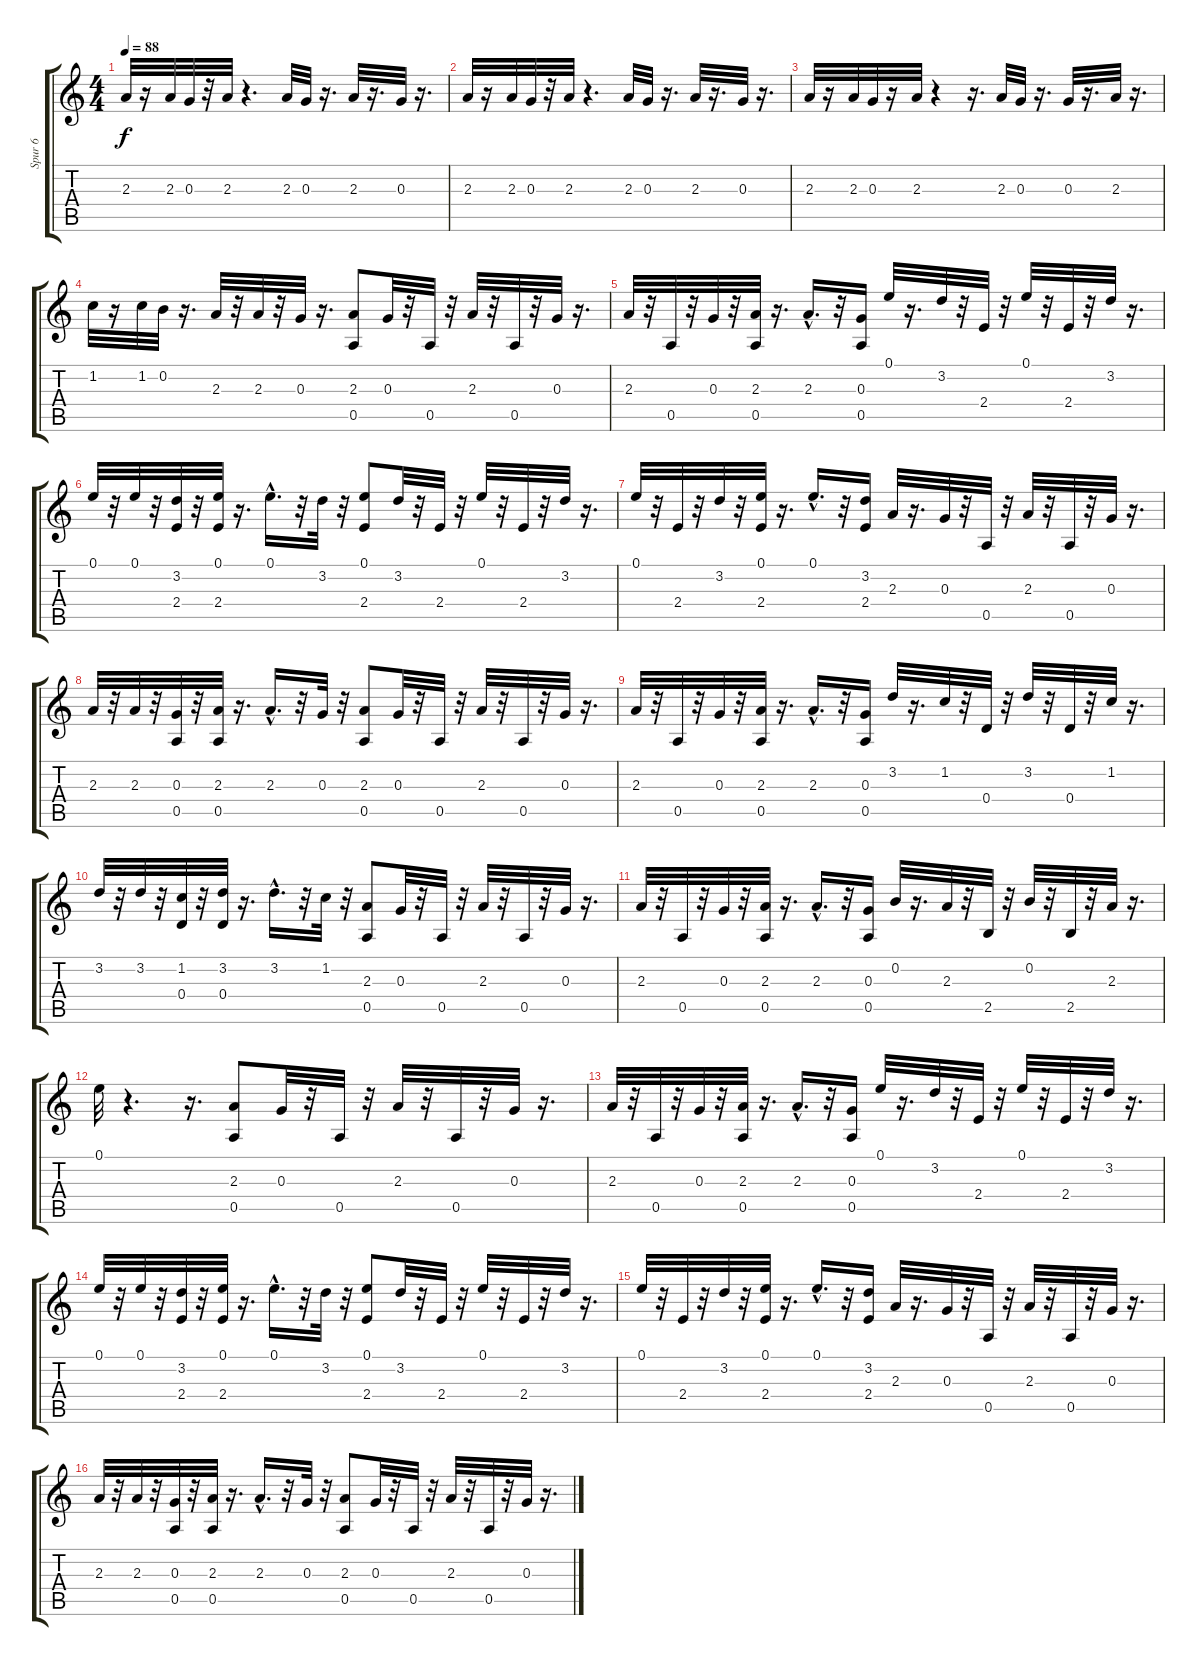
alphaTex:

\track ("Spur 6" "Spur 6") {instrument electricguitarmuted}
\staff {score tabs}
\tuning (E4 B3 G3 D3 A2 E2) {hide}
\ts (4 4)
\tempo 88
\clef g2
\ks c
2.3.32{dy f} r.16 2.3.32 0.3.32 r.32 2.3.32 r.4{d} 2.3.32 0.3.32 r.16{d} 2.3.32 r.16{d} 0.3.32 r.16{d} |
2.3.32 r.16 2.3.32 0.3.32 r.32 2.3.32 r.4{d} 2.3.32 0.3.32 r.16{d} 2.3.32 r.16{d} 0.3.32 r.16{d} |
2.3.32 r.16 2.3.32 0.3.32 r.16 2.3.32 r.4 r.16{d} 2.3.32 0.3.32 r.16{d} 0.3.32 r.16{d} 2.3.32 r.16{d} |
1.2.32 r.16 1.2.32 0.2.32 r.16{d} 2.3.32 r.32 2.3.32 r.32 0.3.32 r.16{d} (2.3 0.5).8 0.3.32 r.32 0.5.32 r.32 2.3.32 r.32 0.5.32 r.32 0.3.32 r.16{d} |
2.3.32 r.32 0.5.32 r.32 0.3.32 r.32 (2.3 0.5).32 r.16{d} 2.3{hac}.16{d} r.32 (0.3 0.5).16 0.1.32 r.16{d} 3.2.32 r.32 2.4.32 r.32 0.1.32 r.32 2.4.32 r.32 3.2.32 r.16{d} |
0.1.32 r.32 0.1.32 r.32 (3.2 2.4).32 r.32 (0.1 2.4).32 r.16{d} 0.1{hac}.16{d} r.32 3.2.32 r.32 (0.1 2.4).8 3.2.32 r.32 2.4.32 r.32 0.1.32 r.32 2.4.32 r.32 3.2.32 r.16{d} |
0.1.32 r.32 2.4.32 r.32 3.2.32 r.32 (0.1 2.4).32 r.16{d} 0.1{hac}.16{d} r.32 (3.2 2.4).16 2.3.32 r.16{d} 0.3.32 r.32 0.5.32 r.32 2.3.32 r.32 0.5.32 r.32 0.3.32 r.16{d} |
2.3.32 r.32 2.3.32 r.32 (0.3 0.5).32 r.32 (2.3 0.5).32 r.16{d} 2.3{hac}.16{d} r.32 0.3.32 r.32 (2.3 0.5).8 0.3.32 r.32 0.5.32 r.32 2.3.32 r.32 0.5.32 r.32 0.3.32 r.16{d} |
2.3.32 r.32 0.5.32 r.32 0.3.32 r.32 (2.3 0.5).32 r.16{d} 2.3{hac}.16{d} r.32 (0.3 0.5).16 3.2.32 r.16{d} 1.2.32 r.32 0.4.32 r.32 3.2.32 r.32 0.4.32 r.32 1.2.32 r.16{d} |
3.2.32 r.32 3.2.32 r.32 (1.2 0.4).32 r.32 (3.2 0.4).32 r.16{d} 3.2{hac}.16{d} r.32 1.2.32 r.32 (2.3 0.5).8 0.3.32 r.32 0.5.32 r.32 2.3.32 r.32 0.5.32 r.32 0.3.32 r.16{d} |
2.3.32 r.32 0.5.32 r.32 0.3.32 r.32 (2.3 0.5).32 r.16{d} 2.3{hac}.16{d} r.32 (0.3 0.5).16 0.2.32 r.16{d} 2.3.32 r.32 2.5.32 r.32 0.2.32 r.32 2.5.32 r.32 2.3.32 r.16{d} |
0.1.32 r.4{d} r.16{d} (2.3 0.5).8 0.3.32 r.32 0.5.32 r.32 2.3.32 r.32 0.5.32 r.32 0.3.32 r.16{d} |
2.3.32 r.32 0.5.32 r.32 0.3.32 r.32 (2.3 0.5).32 r.16{d} 2.3{hac}.16{d} r.32 (0.3 0.5).16 0.1.32 r.16{d} 3.2.32 r.32 2.4.32 r.32 0.1.32 r.32 2.4.32 r.32 3.2.32 r.16{d} |
0.1.32 r.32 0.1.32 r.32 (3.2 2.4).32 r.32 (0.1 2.4).32 r.16{d} 0.1{hac}.16{d} r.32 3.2.32 r.32 (0.1 2.4).8 3.2.32 r.32 2.4.32 r.32 0.1.32 r.32 2.4.32 r.32 3.2.32 r.16{d} |
0.1.32 r.32 2.4.32 r.32 3.2.32 r.32 (0.1 2.4).32 r.16{d} 0.1{hac}.16{d} r.32 (3.2 2.4).16 2.3.32 r.16{d} 0.3.32 r.32 0.5.32 r.32 2.3.32 r.32 0.5.32 r.32 0.3.32 r.16{d} |
2.3.32 r.32 2.3.32 r.32 (0.3 0.5).32 r.32 (2.3 0.5).32 r.16{d} 2.3{hac}.16{d} r.32 0.3.32 r.32 (2.3 0.5).8 0.3.32 r.32 0.5.32 r.32 2.3.32 r.32 0.5.32 r.32 0.3.32 r.16{d}
